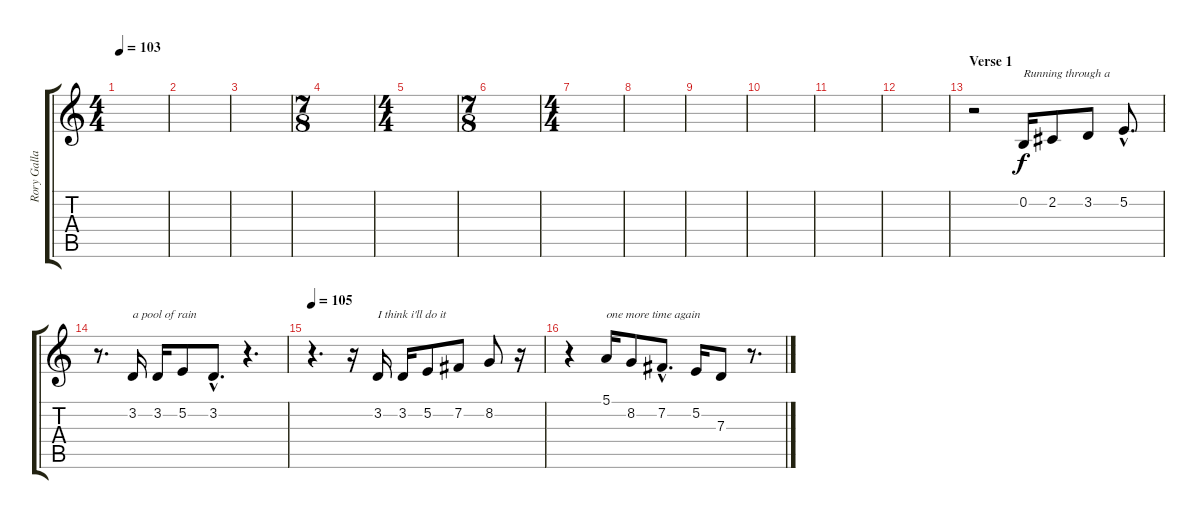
\track ("Rory Gallagher Vocals" "Rory Galla") {instrument violin}
\staff {score tabs}
\tuning (E4 B3 G3 D3 A2 E2) {hide}
\ts (4 4)
\tempo 103
\clef g2
\ks c
|
|
|
\ts (7 8)
|
\ts (4 4)
|
\ts (7 8)
|
\ts (4 4)
|
|
|
|
|
|
\section ("" "Verse 1")
r.2 0.2.16{txt "Running through a"} 2.2.8 3.2.8 5.2{hac}.8{d} |
r.8{d} 3.2.16{txt "a pool of rain"} 3.2.16 5.2.8 3.2{hac}.8{d} r.4{d} |
\tempo 105
r.4{d} r.16 3.2.16{txt "I think i'll do it"} 3.2.16 5.2.8 7.2.8 8.2.8 r.16 |
r.4 5.1.16{txt "one more time again"} 8.2.8 7.2{hac}.8{d} 5.2.16 7.3.8 r.8{d}
